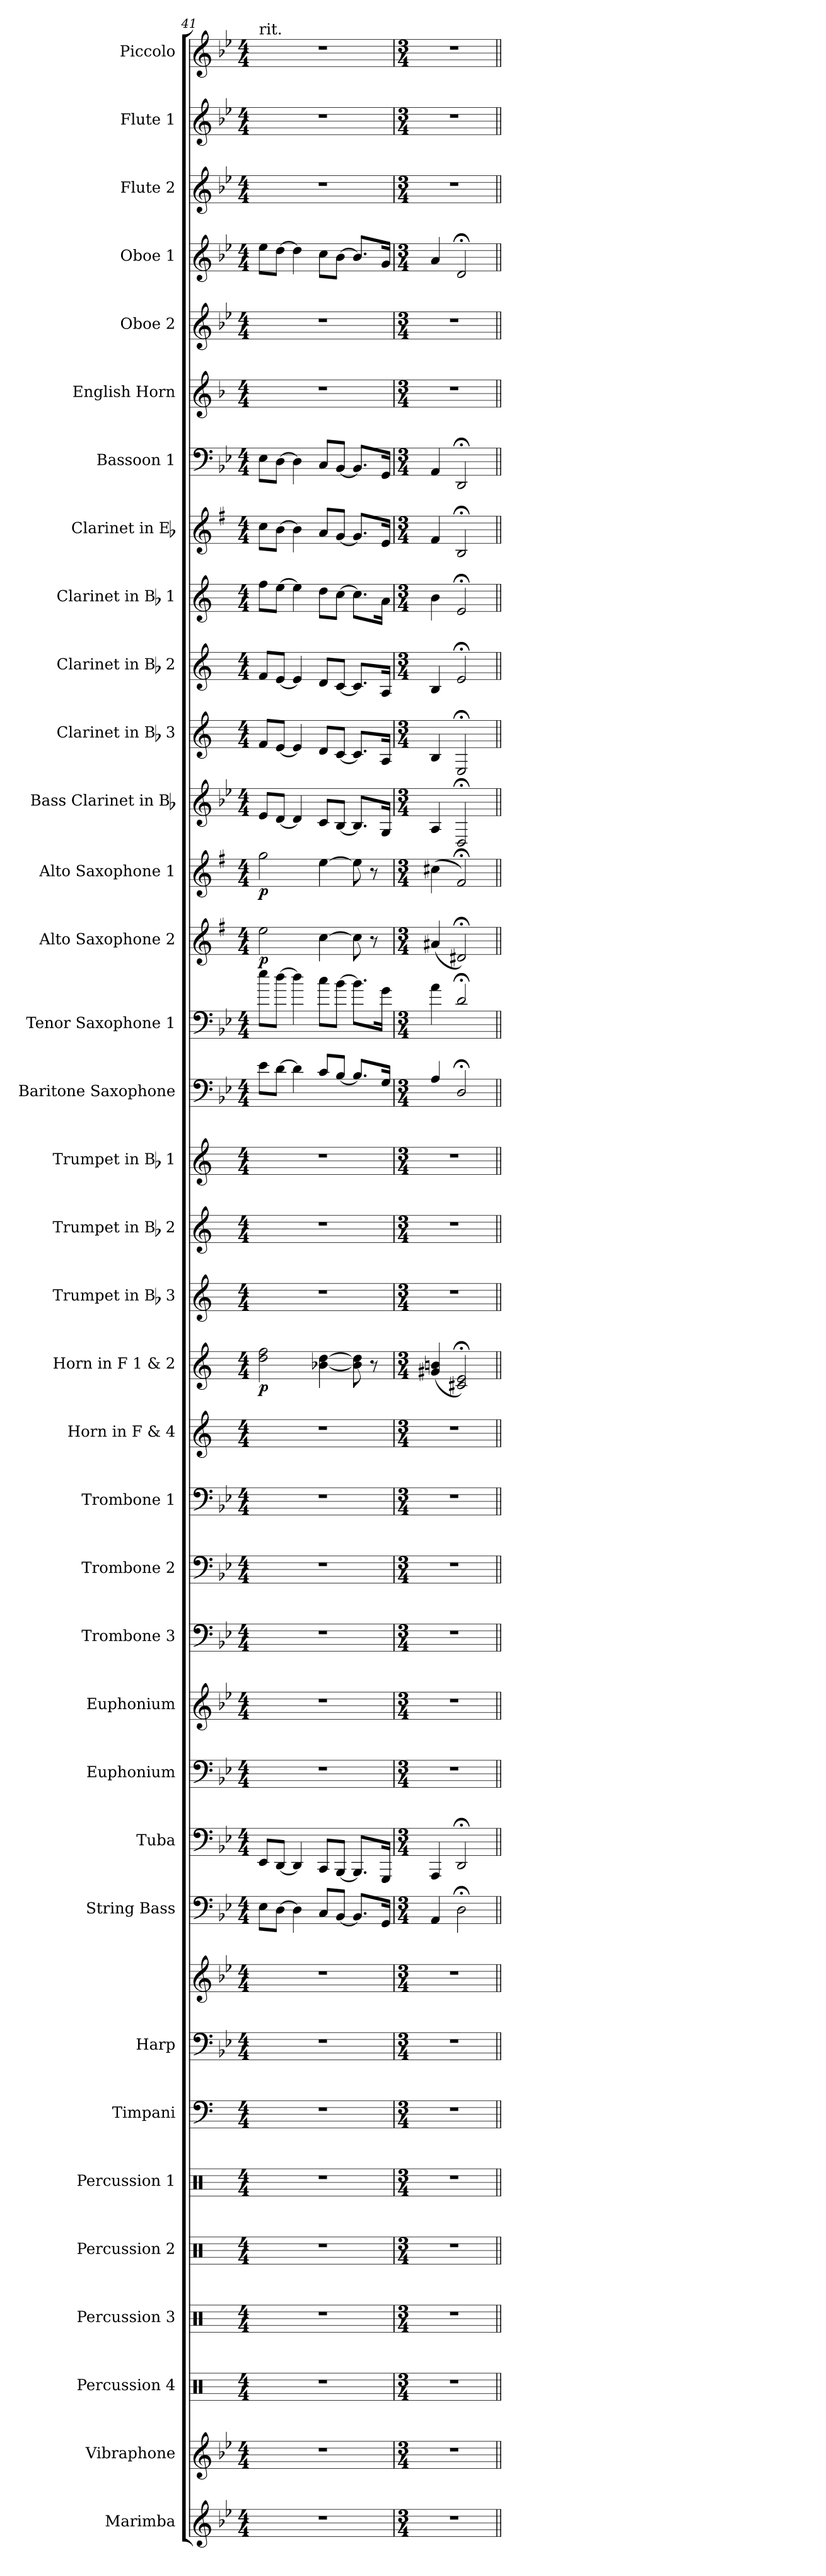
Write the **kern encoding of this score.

**kern	**kern	**kern	**kern	**kern	**kern	**kern	**kern	**kern	**kern	**kern	**kern	**kern	**kern	**kern	**kern	**kern	**kern	**dynam	**kern	**kern	**kern	**kern	**kern	**kern	**dynam	**kern	**dynam	**kern	**kern	**kern	**kern	**kern	**kern	**kern	**kern	**kern	**kern	**kern	**kern
*part36	*part35	*part34	*part33	*part32	*part31	*part30	*part29	*part29	*part28	*part27	*part26	*part25	*part24	*part23	*part22	*part21	*part20	*part20	*part19	*part18	*part17	*part16	*part15	*part14	*part14	*part13	*part13	*part12	*part11	*part10	*part9	*part8	*part7	*part6	*part5	*part4	*part3	*part2	*part1
*staff37	*staff36	*staff35	*staff34	*staff33	*staff32	*staff31	*staff30	*staff29	*staff28	*staff27	*staff26	*staff25	*staff24	*staff23	*staff22	*staff21	*staff20	*staff20	*staff19	*staff18	*staff17	*staff16	*staff15	*staff14	*staff14	*staff13	*staff13	*staff12	*staff11	*staff10	*staff9	*staff8	*staff7	*staff6	*staff5	*staff4	*staff3	*staff2	*staff1
*I"Marimba	*I"Vibraphone	*I"Percussion 4	*I"Percussion 3	*I"Percussion 2	*I"Percussion 1	*I"Timpani	*I"Harp	*	*I"String Bass	*I"Tuba	*I"Euphonium	*I"Euphonium	*I"Trombone 3	*I"Trombone 2	*I"Trombone 1	*I"Horn in F  &amp; 4	*I"Horn in F 1 &amp; 2	*	*I"Trumpet in Bb 3	*I"Trumpet in Bb 2	*I"Trumpet in Bb 1	*I"Baritone Saxophone	*I"Tenor Saxophone 1	*I"Alto Saxophone 2	*	*I"Alto Saxophone 1	*	*I"Bass Clarinet in Bb	*I"Clarinet in Bb 3	*I"Clarinet in Bb 2	*I"Clarinet in Bb 1	*I"Clarinet in Eb	*I"Bassoon 1	*I"English Horn	*I"Oboe 2	*I"Oboe 1	*I"Flute 2	*I"Flute 1	*I"Piccolo
*I'Mar.	*I'Vib.	*I'Perc. 4	*I'Perc. 3	*I'Perc. 2	*I'Perc. 1	*I'Timp.	*I'Hp.	*	*	*I'Tba.	*I'Euph.	*I'Euph.	*I'Tbn. 3	*I'Tbn. 2	*I'Tbn. 1	*I'Hn. 3 &amp; 4	*I'Hn. 1 &amp; 2	*	*I'Tpt. 3	*I'Tpt. 2	*I'Tpt. 1	*I'Bari. Sax.	*I'T. Sax. 1	*I'A. Sax. 2	*	*I'A. Sax. 1	*	*I'B. Cl.	*I'Cl. 3	*I'Cl. 2	*I'Cl. 1	*	*I'Bsn. 1	*I'Eng. Hn.	*I'Ob. 2	*I'Ob. 1	*I'Fl. 2	*I'Fl. 1	*I'Picc.
!!LO:PB:g=z
*clefG2	*clefG2	*clefX	*clefX	*clefX	*clefX	*clefF4	*clefF4	*clefG2	*clefF4	*clefF4	*clefF4	*clefG2	*clefF4	*clefF4	*clefF4	*clefG2	*clefG2	*	*clefG2	*clefG2	*clefG2	*clefF4	*clefF4	*clefG2	*	*clefG2	*	*clefG2	*clefG2	*clefG2	*clefG2	*clefG2	*clefF4	*clefG2	*clefG2	*clefG2	*clefG2	*clefG2	*clefG2
*	*	*	*	*	*	*	*	*	*ITrd7c12	*	*	*ITrd8c14	*	*	*	*ITrd4c7	*ITrd4c7	*	*ITrd1c2	*ITrd1c2	*ITrd1c2	*ITrd12c21	*ITrd8c14	*ITrd5c9	*	*ITrd5c9	*	*ITrd8c14	*ITrd1c2	*ITrd1c2	*ITrd1c2	*ITrd-2c-3	*	*ITrd4c7	*	*	*	*	*ITrd-7c-12
*k[b-e-]	*k[b-e-]	*k[]	*k[]	*k[]	*k[]	*k[]	*k[b-e-]	*k[b-e-]	*k[b-e-]	*k[b-e-]	*k[b-e-]	*k[b-e-]	*k[b-e-]	*k[b-e-]	*k[b-e-]	*k[b-]	*k[b-]	*	*k[b-e-]	*k[b-e-]	*k[b-e-]	*k[b-e-]	*k[b-e-]	*k[b-e-]	*	*k[b-e-]	*	*k[b-e-]	*k[b-e-]	*k[b-e-]	*k[b-e-]	*k[b-e-]	*k[b-e-]	*k[b-e-]	*k[b-e-]	*k[b-e-]	*k[b-e-]	*k[b-e-]	*k[b-e-]
*B-:	*B-:	*	*	*	*	*	*B-:	*B-:	*B-:	*B-:	*B-:	*B-:	*B-:	*B-:	*B-:	*	*	*	*B-:	*B-:	*B-:	*B-:	*B-:	*B-:	*	*B-:	*	*B-:	*B-:	*B-:	*B-:	*B-:	*B-:	*B-:	*B-:	*B-:	*B-:	*B-:	*B-:
*M4/4	*M4/4	*M4/4	*M4/4	*M4/4	*M4/4	*M4/4	*M4/4	*M4/4	*M4/4	*M4/4	*M4/4	*M4/4	*M4/4	*M4/4	*M4/4	*M4/4	*M4/4	*	*M4/4	*M4/4	*M4/4	*M4/4	*M4/4	*M4/4	*	*M4/4	*	*M4/4	*M4/4	*M4/4	*M4/4	*M4/4	*M4/4	*M4/4	*M4/4	*M4/4	*M4/4	*M4/4	*M4/4
=41	=41	=41	=41	=41	=41	=41	=41	=41	=41	=41	=41	=41	=41	=41	=41	=41	=41	=41	=41	=41	=41	=41	=41	=41	=41	=41	=41	=41	=41	=41	=41	=41	=41	=41	=41	=41	=41	=41	=41
!	!	!	!	!	!	!	!	!	!	!	!	!	!	!	!	!	!	!	!	!	!	!	!	!	!	!	!	!	!	!	!	!	!	!	!	!	!	!	!LO:TX:a:t=rit.
!	!	!	!	!	!	!	!	!	!	!	!	!	!	!	!	!	!	!LO:DY:b	!	!	!	!	!	!	!LO:DY:b	!	!LO:DY:b	!	!	!	!	!	!	!	!	!	!	!	!
1r	1r	1r	1r	1r	1r	1r	1r	1r	8EE-\L	8EE-/L	1r	1r	1r	1r	1r	1r	2g\ 2b-\	p	1r	1r	1r	8E-\L	8e-\L	2g\	p	2b-\	p	8E-/L	8e-/L	8e-/L	8ee-\L	8ee-\L	8E-\L	1r	1r	8ee-\L	1r	1r	1r
.	.	.	.	.	.	.	.	.	[8DD\J	[8DD/J	.	.	.	.	.	.	.	.	.	.	.	[8D\J	[8d\J	.	.	.	.	[8D/J	[8d/J	[8d/J	[8dd\J	[8dd\J	[8D\J	.	.	[8dd\J	.	.	.
.	.	.	.	.	.	.	.	.	4DD\]	4DD/]	.	.	.	.	.	.	.	.	.	.	.	4D\]	4d\]	.	.	.	.	4D/]	4d/]	4d/]	4dd\]	4dd\]	4D\]	.	.	4dd\]	.	.	.
.	.	.	.	.	.	.	.	.	8CC/L	8CC/L	.	.	.	.	.	.	[4e-X\ [4g\	.	.	.	.	8C/L	8c\L	[4e-\	.	[4g\	.	8C/L	8c/L	8c/L	8cc\L	8cc/L	8C/L	.	.	8cc\L	.	.	.
.	.	.	.	.	.	.	.	.	[8BBB-/J	[8BBB-/J	.	.	.	.	.	.	.	.	.	.	.	[8BB-/J	[8B-\J	.	.	.	.	[8BB-/J	[8B-/J	[8B-/J	[8b-\J	[8b-/J	[8BB-/J	.	.	[8b-\J	.	.	.
.	.	.	.	.	.	.	.	.	8.BBB-/L]	8.BBB-/L]	.	.	.	.	.	.	8e-\] 8g\]	.	.	.	.	8.BB-/L]	8.B-\L]	8e-\]	.	8g\]	.	8.BB-/L]	8.B-/L]	8.B-/L]	8.b-\L]	8.b-/L]	8.BB-/L]	.	.	8.b-/L]	.	.	.
.	.	.	.	.	.	.	.	.	.	.	.	.	.	.	.	.	8r	.	.	.	.	.	.	8r	.	8r	.	.	.	.	.	.	.	.	.	.	.	.	.
.	.	.	.	.	.	.	.	.	16GGG/Jk	16GGG/Jk	.	.	.	.	.	.	.	.	.	.	.	16GG/Jk	16G\Jk	.	.	.	.	16GG/Jk	16G/Jk	16G/Jk	16g\Jk	16g/Jk	16GG/Jk	.	.	16g/Jk	.	.	.
=42	=42	=42	=42	=42	=42	=42	=42	=42	=42	=42	=42	=42	=42	=42	=42	=42	=42	=42	=42	=42	=42	=42	=42	=42	=42	=42	=42	=42	=42	=42	=42	=42	=42	=42	=42	=42	=42	=42	=42
*M3/4	*M3/4	*M3/4	*M3/4	*M3/4	*M3/4	*M3/4	*M3/4	*M3/4	*M3/4	*M3/4	*M3/4	*M3/4	*M3/4	*M3/4	*M3/4	*M3/4	*M3/4	*	*M3/4	*M3/4	*M3/4	*M3/4	*M3/4	*M3/4	*	*M3/4	*	*M3/4	*M3/4	*M3/4	*M3/4	*M3/4	*M3/4	*M3/4	*M3/4	*M3/4	*M3/4	*M3/4	*M3/4
2.r	2.r	2.r	2.r	2.r	2.r	2.r	2.r	2.r	4AAA/	4AAA/	2.r	2.r	2.r	2.r	2.r	2.r	(<4c#X/ 4en/	.	2.r	2.r	2.r	4AA/	4A\	(<4c#X/	.	(>4en\	.	4AA/	4A/	4A/	4a\	4a/	4AA/	2.r	2.r	4a/	2.r	2.r	2.r
.	.	.	.	.	.	.	.	.	2DD;<\	2DD;</	.	.	.	.	.	.	2F#X/;< 2A/;<)	.	.	.	.	2DD;</	2D;</	2F#X;</)	.	2A;</)	.	2DD;</	2D;</	2d;</	2d;</	2d;</	2DD;</	.	.	2d;</	.	.	.
=||	=||	=||	=||	=||	=||	=||	=||	=||	=||	=||	=||	=||	=||	=||	=||	=||	=||	=||	=||	=||	=||	=||	=||	=||	=||	=||	=||	=||	=||	=||	=||	=||	=||	=||	=||	=||	=||	=||	=||
*-	*-	*-	*-	*-	*-	*-	*-	*-	*-	*-	*-	*-	*-	*-	*-	*-	*-	*-	*-	*-	*-	*-	*-	*-	*-	*-	*-	*-	*-	*-	*-	*-	*-	*-	*-	*-	*-	*-	*-
